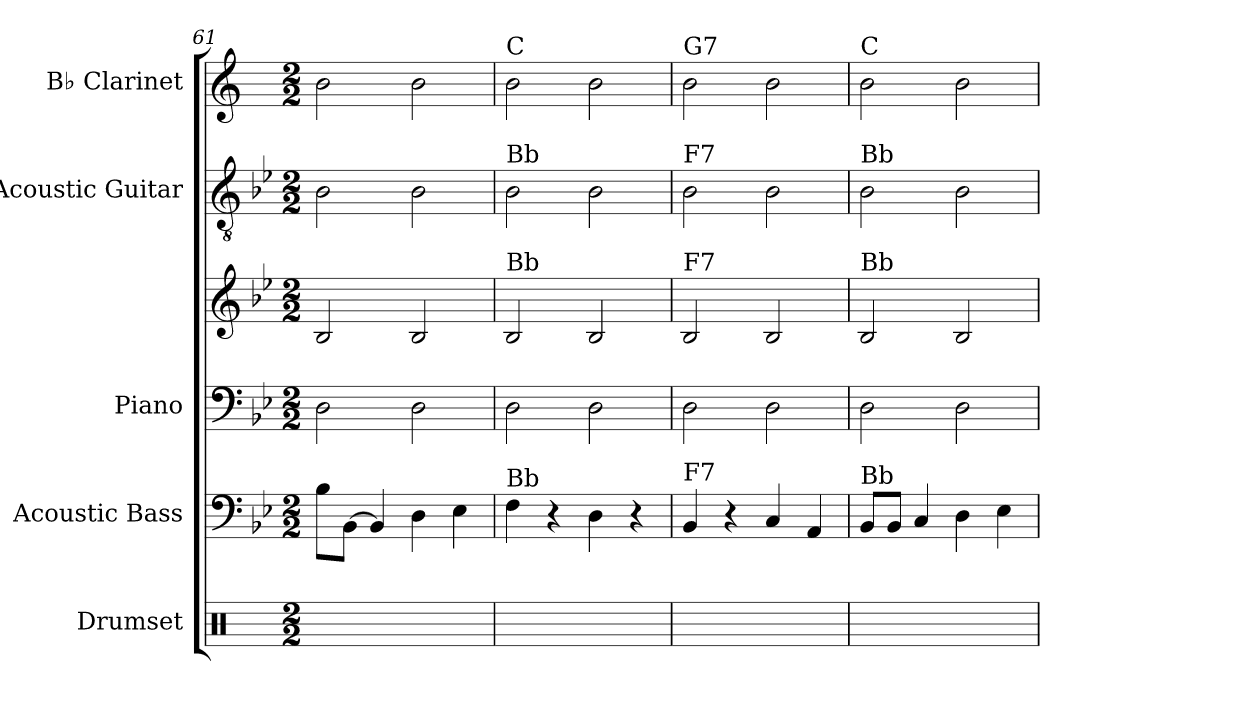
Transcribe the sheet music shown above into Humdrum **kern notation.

**kern	**kern	**kern	**kern	**kern	**kern
*part5	*part4	*part3	*part3	*part2	*part1
*staff6	*staff5	*staff4	*staff3	*staff2	*staff1
*I"Drumset	*I"Acoustic Bass	*I"Piano	*	*I"Acoustic Guitar	*I"B♭ Clarinet
*I'D. Set	*I'Bass	*I'Pno.	*	*I'Guit.	*I'B♭ Cl.
*clefX	*clefF4	*clefF4	*clefG2	*clefGv2	*clefG2
*	*ITrd7c12	*	*	*	*ITrd1c2
*k[]	*k[b-e-]	*k[b-e-]	*k[b-e-]	*k[b-e-]	*k[b-e-]
*M2/2	*M2/2	*M2/2	*M2/2	*M2/2	*M2/2
=61	=61	=61	=61	=61	=61
2R	8BB-\L	2D	2B-	2B-	2a
.	[8BBB-\J	.	.	.	.
.	4BBB-/]	.	.	.	.
2R	4DD\	2D	2B-	2B-	2a
.	4EE-\	.	.	.	.
=62	=62	=62	=62	=62	=62
!	!	!	!	!	!LO:TX:a:t=C
!	!	!	!	!LO:TX:a:t=Bb	!
!	!	!	!LO:TX:a:t=Bb	!	!
!	!LO:TX:a:t=Bb	!	!	!	!
2R	4FF\	2D	2B-	2B-	2a
.	4r	.	.	.	.
2R	4DD\	2D	2B-	2B-	2a
.	4r	.	.	.	.
=63	=63	=63	=63	=63	=63
!	!	!	!	!	!LO:TX:a:t=G7
!	!	!	!	!LO:TX:a:t=F7	!
!	!	!	!LO:TX:a:t=F7	!	!
!	!LO:TX:a:t=F7	!	!	!	!
2R	4BBB-/	2D	2B-	2B-	2a
.	4r	.	.	.	.
2R	4CC/	2D	2B-	2B-	2a
.	4AAA/	.	.	.	.
=64	=64	=64	=64	=64	=64
!	!	!	!	!	!LO:TX:a:t=C
!	!	!	!	!LO:TX:a:t=Bb	!
!	!	!	!LO:TX:a:t=Bb	!	!
!	!LO:TX:a:t=Bb	!	!	!	!
2R	8BBB-/L	2D	2B-	2B-	2a
.	8BBB-/J	.	.	.	.
.	4CC/	.	.	.	.
2R	4DD\	2D	2B-	2B-	2a
.	4EE-\	.	.	.	.
=	=	=	=	=	=
*-	*-	*-	*-	*-	*-
